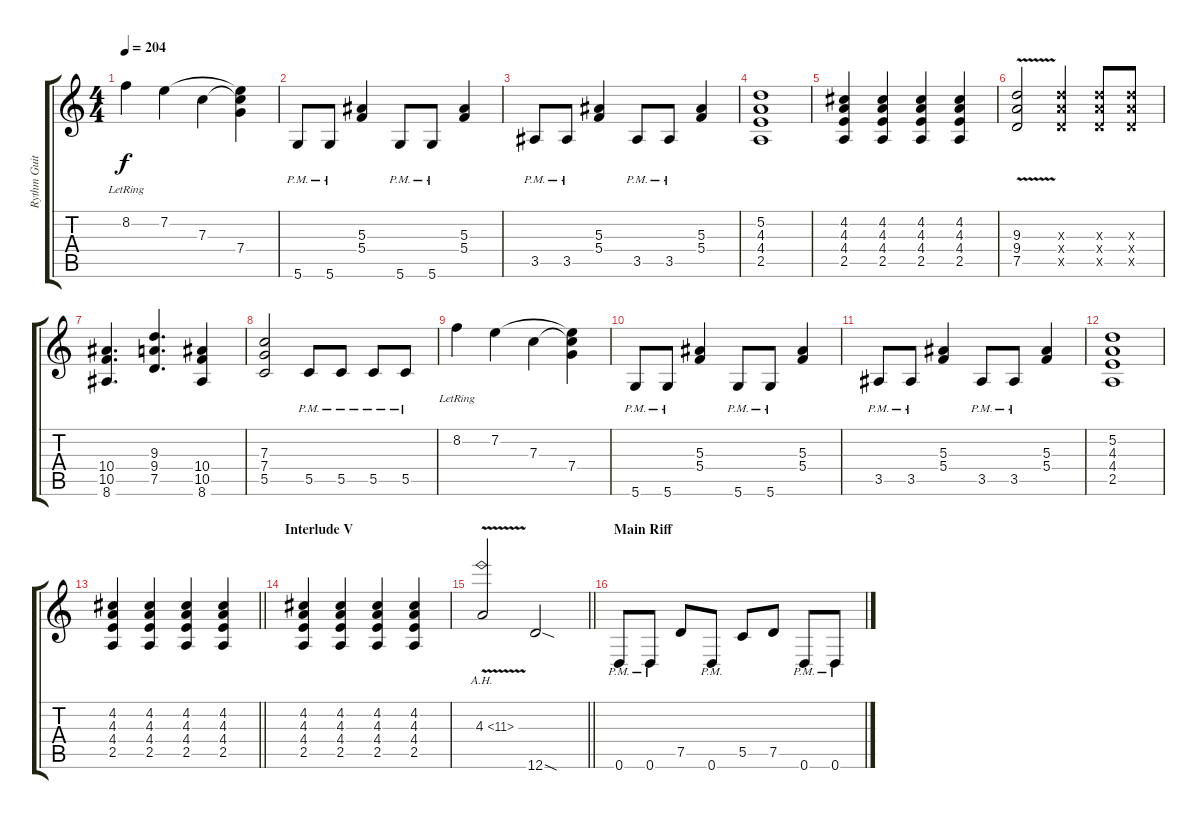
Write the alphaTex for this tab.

\track ("Rythm Guitar I" "Rythm Guit") {instrument distortionguitar}
\staff {score tabs}
\tuning (D4 A3 F3 C3 G2 D2) {hide}
\ts (4 4)
\tempo 204
\clef g2
\ks c
8.2{lr}.4{dy f} 7.2.4 7.3.4 (7.2{t} 7.3{t} 7.4).4 |
5.6{pm}.8 5.6{pm}.8 (5.3 5.4).4 5.6{pm}.8 5.6{pm}.8 (5.3 5.4).4 |
3.5{pm}.8 3.5{pm}.8 (5.3 5.4).4 3.5{pm}.8 3.5{pm}.8 (5.3 5.4).4 |
(5.2 4.3 4.4 2.5).1 |
(4.2 4.3 4.4 2.5).4 (4.2 4.3 4.4 2.5).4 (4.2 4.3 4.4 2.5).4 (4.2 4.3 4.4 2.5).4 |
(9.3{v} 9.4{v} 7.5{v}).2 (9.3{x} 9.4{x} 7.5{x}).4 (9.3{x} 9.4{x} 7.5{x}).8 (9.3{x} 9.4{x} 7.5{x}).8 |
(10.4 10.5 8.6).4{d} (9.3 9.4 7.5).4{d} (10.4 10.5 8.6).4 |
(7.3 7.4 5.5).2 5.5{pm}.8 5.5{pm}.8 5.5{pm}.8 5.5{pm}.8 |
8.2{lr}.4 7.2.4 7.3.4 (7.2{t} 7.3{t} 7.4).4 |
5.6{pm}.8 5.6{pm}.8 (5.3 5.4).4 5.6{pm}.8 5.6{pm}.8 (5.3 5.4).4 |
3.5{pm}.8 3.5{pm}.8 (5.3 5.4).4 3.5{pm}.8 3.5{pm}.8 (5.3 5.4).4 |
(5.2 4.3 4.4 2.5).1 |
\barLineRight lightlight
(4.2 4.3 4.4 2.5).4 (4.2 4.3 4.4 2.5).4 (4.2 4.3 4.4 2.5).4 (4.2 4.3 4.4 2.5).4 |
\section ("" "Interlude V")
(4.2 4.3 4.4 2.5).4 (4.2 4.3 4.4 2.5).4 (4.2 4.3 4.4 2.5).4 (4.2 4.3 4.4 2.5).4 |
\barLineRight lightlight
4.3{ah 7 v}.2{instrument guitarharmonics} 12.6{sod}.2{instrument distortionguitar} |
\section ("" "Main Riff")
0.6{pm}.8 0.6{pm}.8 7.5.8 0.6{pm}.8 5.5.8 7.5.8 0.6{pm}.8 0.6{pm}.8
